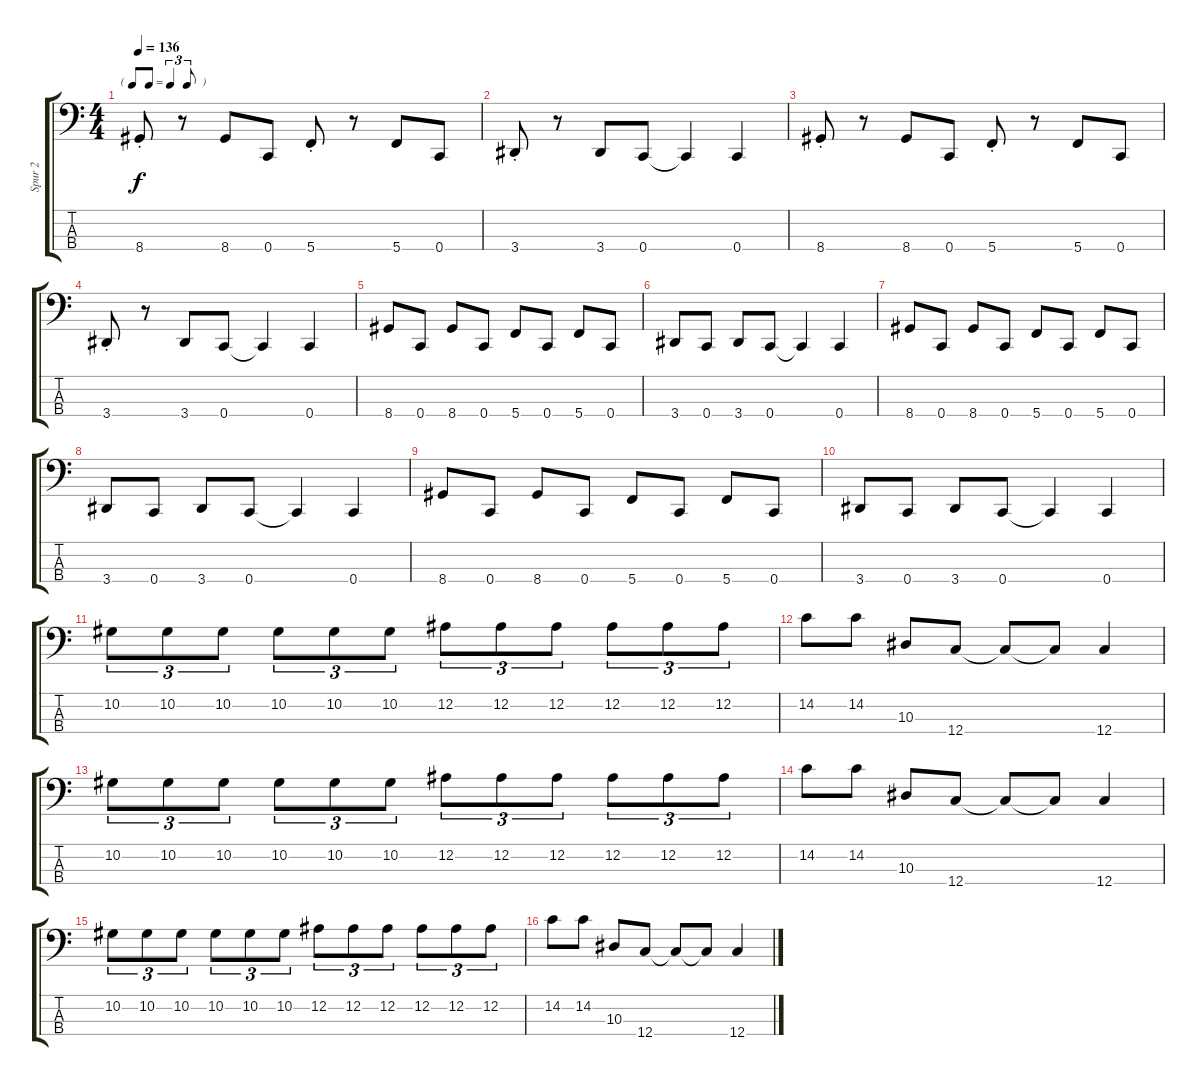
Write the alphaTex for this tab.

\track ("Spur 2" "Spur 2") {instrument electricbasspick}
\staff {score tabs}
\tuning (Eb2 Bb1 F1 C1) {hide}
\ts (4 4)
\tf triplet8th
\tempo 136
\clef f4
\ks c
8.4{st}.8{dy f} r.8 8.4.8 0.4.8 5.4{st}.8 r.8 5.4.8 0.4.8 |
3.4{st}.8 r.8 3.4.8 0.4.8 0.4{t}.4 0.4.4 |
8.4{st}.8 r.8 8.4.8 0.4.8 5.4{st}.8 r.8 5.4.8 0.4.8 |
3.4{st}.8 r.8 3.4.8 0.4.8 0.4{t}.4 0.4.4 |
8.4.8 0.4.8 8.4.8 0.4.8 5.4.8 0.4.8 5.4.8 0.4.8 |
3.4.8 0.4.8 3.4.8 0.4.8 0.4{t}.4 0.4.4 |
8.4.8 0.4.8 8.4.8 0.4.8 5.4.8 0.4.8 5.4.8 0.4.8 |
3.4.8 0.4.8 3.4.8 0.4.8 0.4{t}.4 0.4.4 |
8.4.8 0.4.8 8.4.8 0.4.8 5.4.8 0.4.8 5.4.8 0.4.8 |
3.4.8 0.4.8 3.4.8 0.4.8 0.4{t}.4 0.4.4 |
10.2.8{tu (3 2)} 10.2.8{tu (3 2)} 10.2.8{tu (3 2)} 10.2.8{tu (3 2)} 10.2.8{tu (3 2)} 10.2.8{tu (3 2)} 12.2.8{tu (3 2)} 12.2.8{tu (3 2)} 12.2.8{tu (3 2)} 12.2.8{tu (3 2)} 12.2.8{tu (3 2)} 12.2.8{tu (3 2)} |
14.2.8 14.2.8 10.3.8 12.4.8 12.4{t}.8 12.4{t}.8 12.4.4 |
10.2.8{tu (3 2)} 10.2.8{tu (3 2)} 10.2.8{tu (3 2)} 10.2.8{tu (3 2)} 10.2.8{tu (3 2)} 10.2.8{tu (3 2)} 12.2.8{tu (3 2)} 12.2.8{tu (3 2)} 12.2.8{tu (3 2)} 12.2.8{tu (3 2)} 12.2.8{tu (3 2)} 12.2.8{tu (3 2)} |
14.2.8 14.2.8 10.3.8 12.4.8 12.4{t}.8 12.4{t}.8 12.4.4 |
10.2.8{tu (3 2)} 10.2.8{tu (3 2)} 10.2.8{tu (3 2)} 10.2.8{tu (3 2)} 10.2.8{tu (3 2)} 10.2.8{tu (3 2)} 12.2.8{tu (3 2)} 12.2.8{tu (3 2)} 12.2.8{tu (3 2)} 12.2.8{tu (3 2)} 12.2.8{tu (3 2)} 12.2.8{tu (3 2)} |
14.2.8 14.2.8 10.3.8 12.4.8 12.4{t}.8 12.4{t}.8 12.4.4
